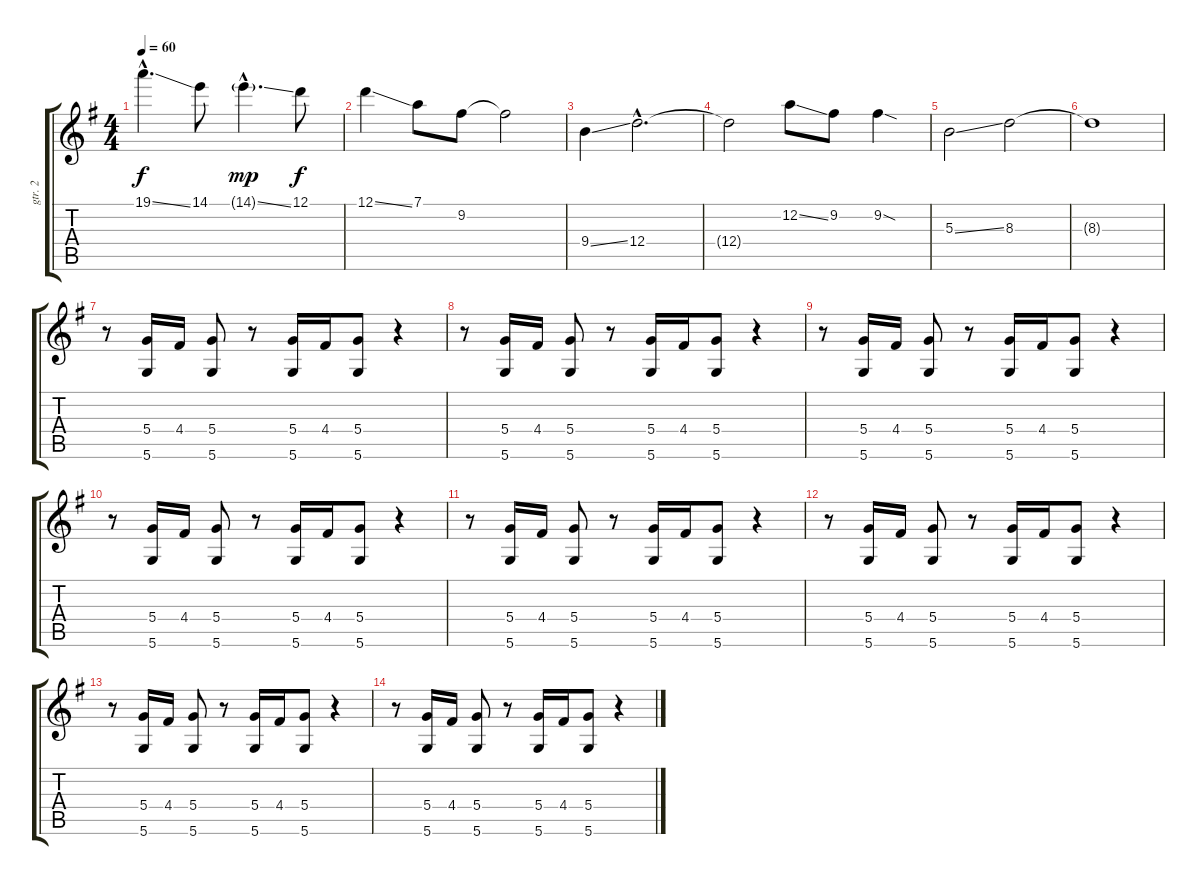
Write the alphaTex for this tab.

\track ("gtr. 2" "gtr. 2") {instrument acousticguitarnylon}
\staff {score tabs}
\tuning (D4 A3 Gb3 D3 A2 D2) {hide}
\ts (4 4)
\tempo 60
\clef g2
\ks g
19.1{ss hac}.4{d dy f} 14.1.8 14.1{ss g hac}.4{d dy mp} 12.1.8{dy f} |
12.1{ss}.4 7.1.8 9.2.8 9.2{t}.2 |
9.4{ss}.4 12.4{hac}.2{d} |
12.4{t}.2 12.2{ss}.8 9.2.8 9.2{sod}.4 |
5.3{ss}.2 8.3.2 |
8.3{t}.1 |
r.8 (5.4 5.6).16 4.4.16 (5.4 5.6).8 r.8 (5.4 5.6).16 4.4.16 (5.4 5.6).8 r.4 |
r.8 (5.4 5.6).16 4.4.16 (5.4 5.6).8 r.8 (5.4 5.6).16 4.4.16 (5.4 5.6).8 r.4 |
r.8 (5.4 5.6).16 4.4.16 (5.4 5.6).8 r.8 (5.4 5.6).16 4.4.16 (5.4 5.6).8 r.4 |
r.8 (5.4 5.6).16 4.4.16 (5.4 5.6).8 r.8 (5.4 5.6).16 4.4.16 (5.4 5.6).8 r.4 |
r.8 (5.4 5.6).16 4.4.16 (5.4 5.6).8 r.8 (5.4 5.6).16 4.4.16 (5.4 5.6).8 r.4 |
r.8 (5.4 5.6).16 4.4.16 (5.4 5.6).8 r.8 (5.4 5.6).16 4.4.16 (5.4 5.6).8 r.4 |
r.8 (5.4 5.6).16 4.4.16 (5.4 5.6).8 r.8 (5.4 5.6).16 4.4.16 (5.4 5.6).8 r.4 |
r.8 (5.4 5.6).16 4.4.16 (5.4 5.6).8 r.8 (5.4 5.6).16 4.4.16 (5.4 5.6).8 r.4
